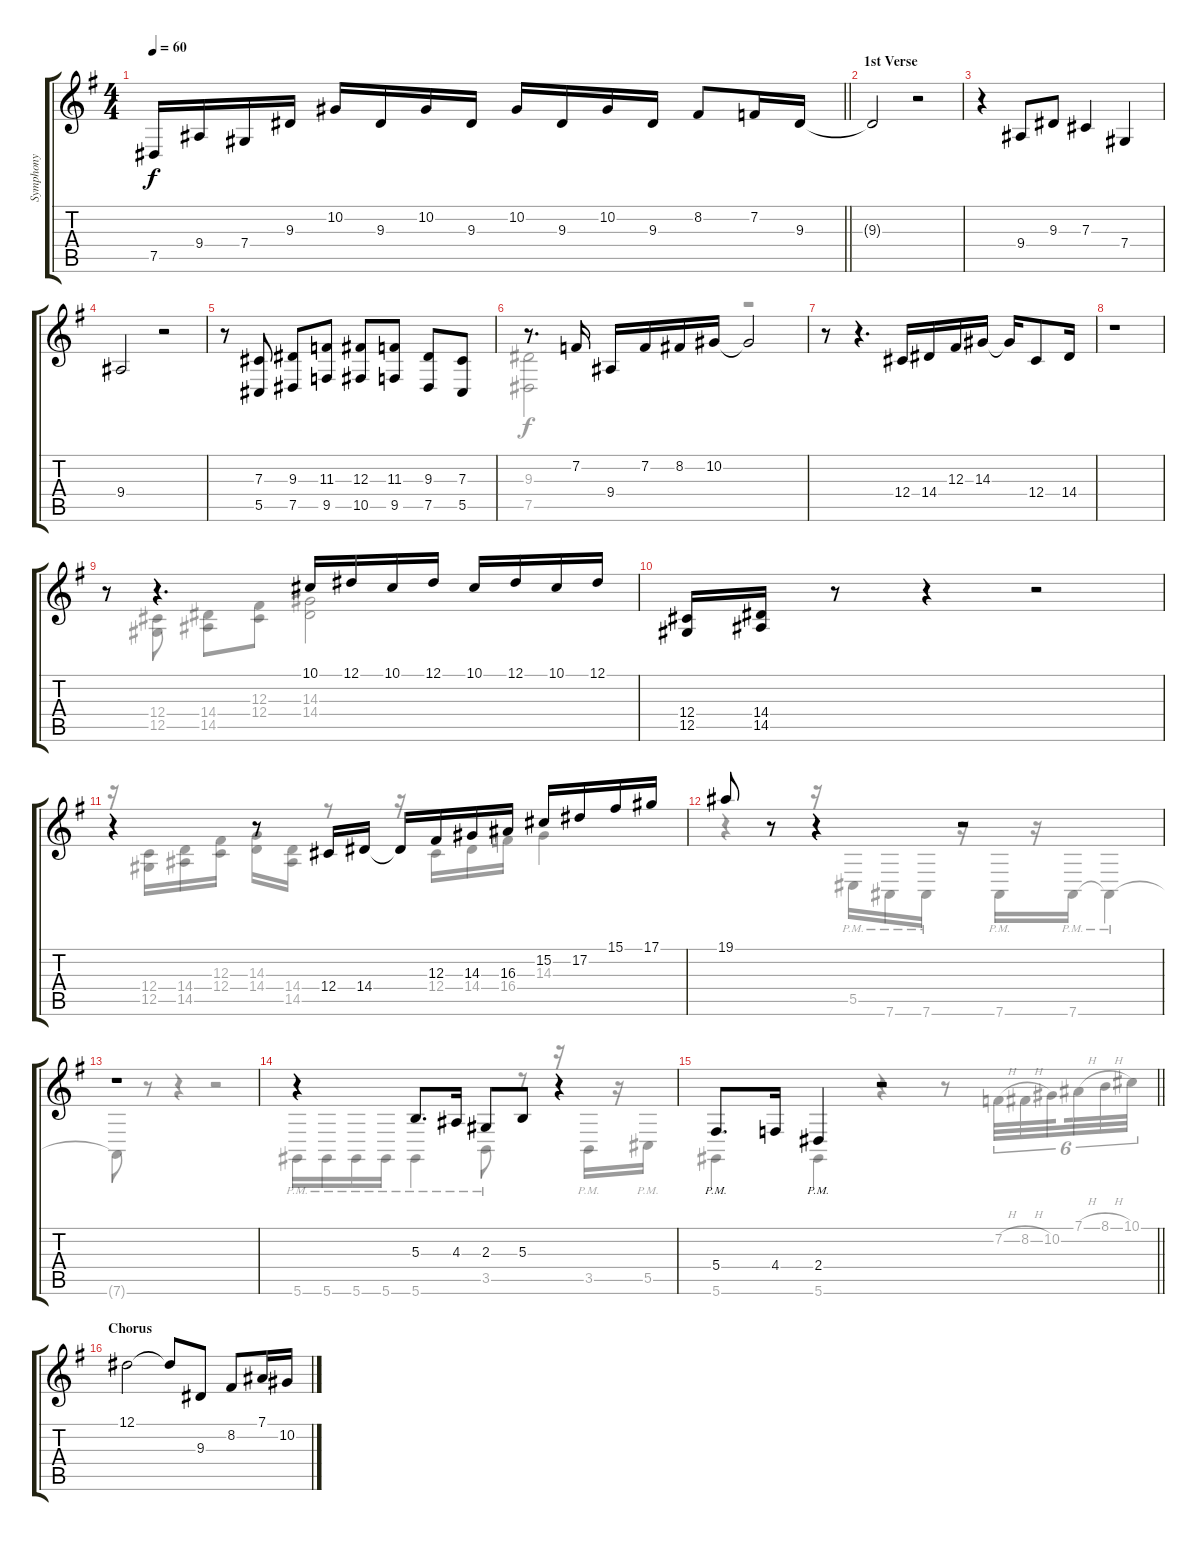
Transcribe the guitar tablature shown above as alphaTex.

\track ("Symphony" "Symphony") {instrument stringensemble1}
\staff {score tabs}
\tuning (Eb4 Bb3 Gb3 Db3 Ab2 Eb2) {hide}
\voice
\ts (4 4)
\tempo 60
\clef g2
\barLineRight lightlight
\ks g
7.5.16{dy f} 9.4.16 7.4.16 9.3.16 10.2.16 9.3.16 10.2.16 9.3.16 10.2.16 9.3.16 10.2.16 9.3.16 8.2.8 7.2.16 9.3.16 |
\section ("" "1st Verse")
9.3{t}.2 r.2 |
r.4 9.4.8 9.3.8 7.3.4 7.4.4 |
9.4.2 r.2 |
r.8 (7.3 5.5).8 (9.3 7.5).8 (11.3 9.5).8 (12.3 10.5).8 (11.3 9.5).8 (9.3 7.5).8 (7.3 5.5).8 |
r.8{d} 7.2.16 9.4.16 7.2.16 8.2.16 10.2.16 10.2{t}.2 |
r.8 r.4{d} 12.4.16 14.4.16 12.3.16 14.3.16 14.3{t}.16 12.4.8 14.4.16 |
r.1 |
r.8 r.4{d} 10.1.16 12.1.16 10.1.16 12.1.16 10.1.16 12.1.16 10.1.16 12.1.16 |
(12.4 12.5).16 (14.4 14.5).16 r.8 r.4 r.2 |
r.4 r.8 12.4.16 14.4.16 14.4{t}.16 12.3.16 14.3.16 16.3.16 15.2.16 17.2.16 15.1.16 17.1.16 |
19.1.8 r.8 r.4 r.2 |
r.1 |
r.4 5.3.8{d} 4.3.16 2.3.8 5.3.8 r.4 |
\barLineRight lightlight
5.4{pm}.8{d} 4.4.16 2.4{pm}.4 r.2 |
\section ("" "Chorus")
12.1.2 12.1{t}.8 9.3.8 8.2.8 7.1.16 10.2.16
\voice
\clef g2
\ottava regular
\simile none
\barLineRight lightlight
\ks g
|
|
|
|
|
(9.3 7.5).2 r.2 |
|
|
r.8 (12.4 12.5).8 (14.4 14.5).8 (12.3 12.4).8 (14.3 14.4).2 |
|
r.16 (12.4 12.5).16 (14.4 14.5).16 (12.3 12.4).16 (14.3 14.4).16 (14.4 14.5).16 r.8 r.16 12.4.16 14.4.16 16.4.16 14.3.4 |
r.4 r.16 5.5{pm}.16 7.6{pm}.16 7.6{pm}.16 r.16 7.6{pm}.16 r.16 7.6{pm}.16 7.6{pm t}.4 |
7.6{t}.8 r.8 r.4 r.2 |
5.6{pm}.16 5.6{pm}.16 5.6{pm}.16 5.6{pm}.16 5.6{pm}.4 3.5{pm}.8 r.8 r.16 3.5{pm}.16 r.16 5.5{pm}.16 |
\barLineRight lightlight
5.6.4 5.6.4 r.4 r.8 7.2{h}.32{tu (6 4)} 8.2{h}.32{tu (6 4)} 10.2.32{tu (6 4) beam splitsecondary} 7.1{h}.32{tu (6 4)} 8.1{h}.32{tu (6 4)} 10.1.32{tu (6 4)} |
